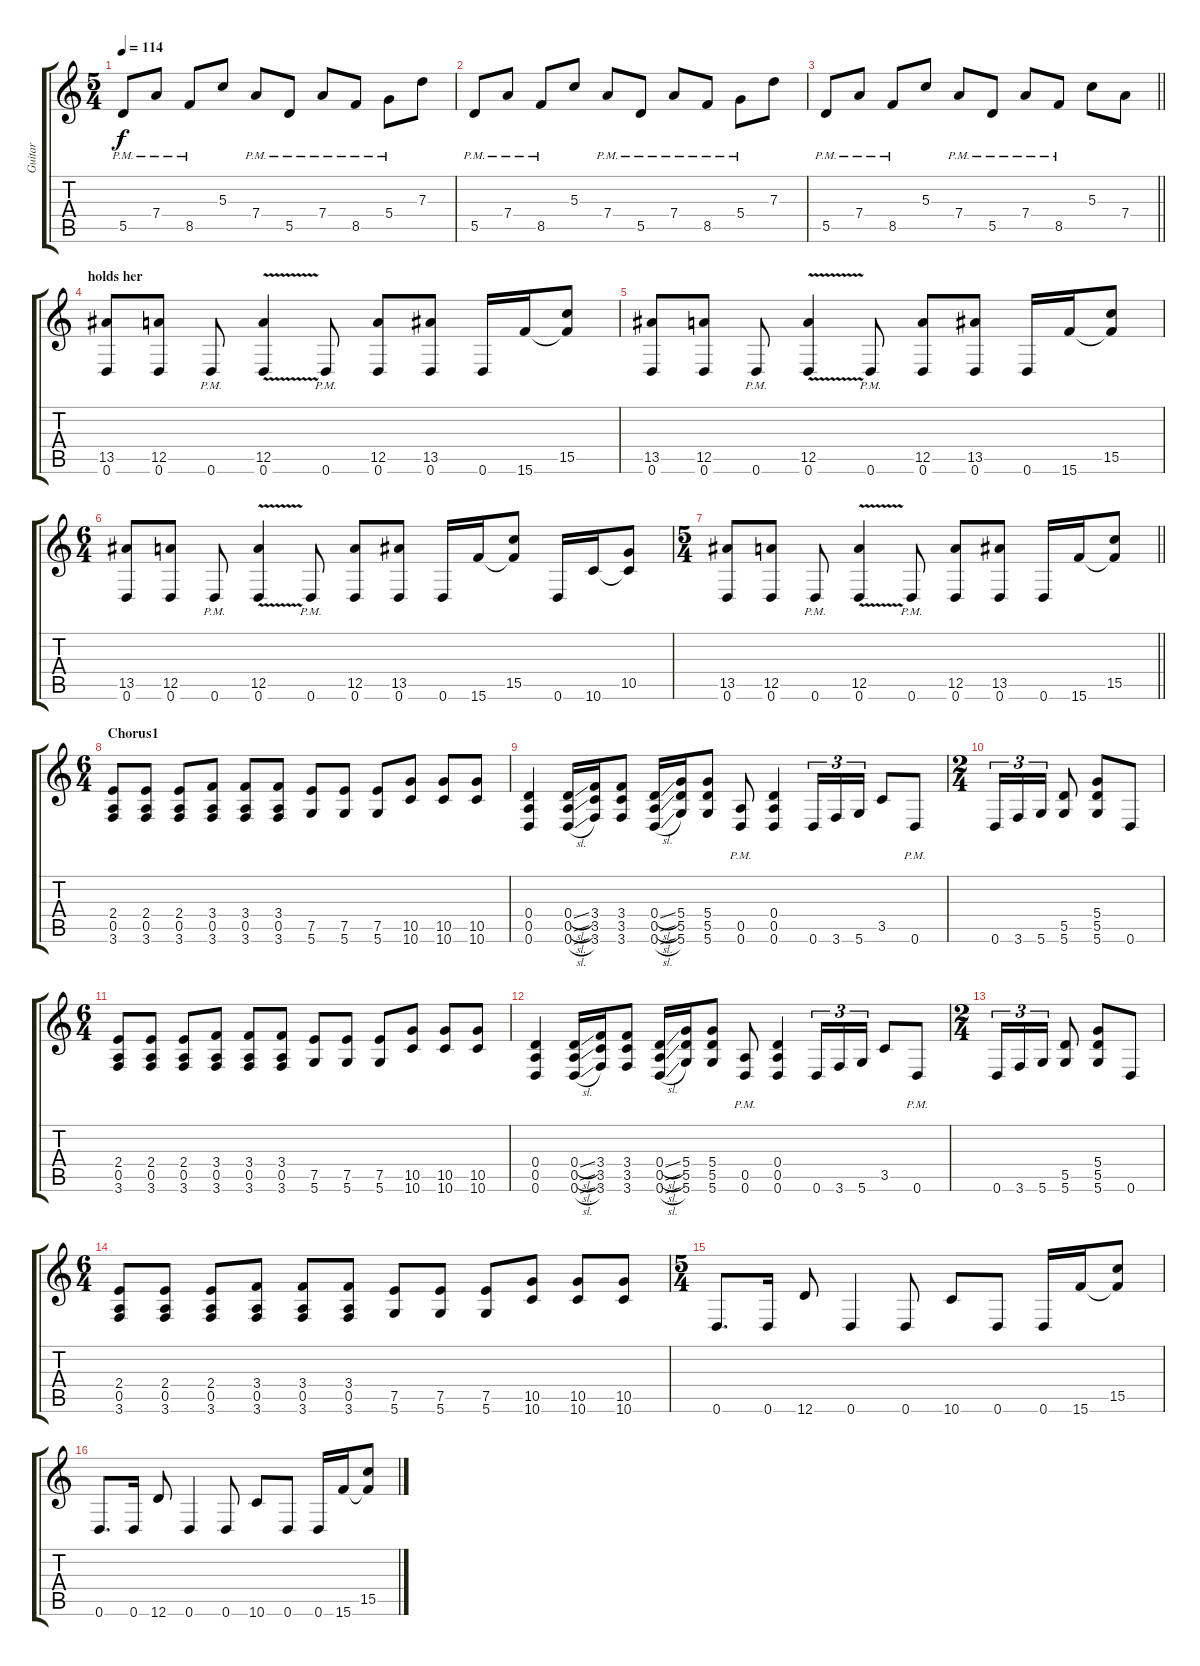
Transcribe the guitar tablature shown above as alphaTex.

\track ("Guitar" "Guitar") {instrument distortionguitar}
\staff {score tabs}
\tuning (E4 B3 G3 D3 A2 D2) {hide}
\ts (5 4)
\tempo 114
\clef g2
\ks c
5.5{pm}.8{dy f volume 13} 7.4{pm}.8 8.5{pm}.8 5.3.8 7.4{pm}.8 5.5{pm}.8 7.4{pm}.8 8.5{pm}.8 5.4{pm}.8 7.3.8 |
5.5{pm}.8{volume 13} 7.4{pm}.8 8.5{pm}.8 5.3.8 7.4{pm}.8 5.5{pm}.8 7.4{pm}.8 8.5{pm}.8 5.4{pm}.8 7.3.8 |
\barLineRight lightlight
5.5{pm}.8{volume 13} 7.4{pm}.8 8.5{pm}.8 5.3.8 7.4{pm}.8 5.5{pm}.8 7.4{pm}.8 8.5{pm}.8 5.3.8 7.4.8 |
\section ("" "holds her")
(13.5 0.6).8{volume 16 balance 8} (12.5 0.6).8 0.6{pm}.8 (12.5{v} 0.6).4 0.6{pm}.8 (12.5 0.6).8 (13.5 0.6).8 0.6.16 15.6.16 (15.5 15.6{t}).8 |
(13.5 0.6).8 (12.5 0.6).8 0.6{pm}.8 (12.5{v} 0.6).4 0.6{pm}.8 (12.5 0.6).8 (13.5 0.6).8 0.6.16 15.6.16 (15.5 15.6{t}).8 |
\ts (6 4)
(13.5 0.6).8 (12.5 0.6).8 0.6{pm}.8 (12.5{v} 0.6).4 0.6{pm}.8 (12.5 0.6).8 (13.5 0.6).8 0.6.16 15.6.16 (15.5 15.6{t}).8 0.6.16 10.6.16 (10.5 10.6{t}).8 |
\ts (5 4)
\barLineRight lightlight
(13.5 0.6).8 (12.5 0.6).8 0.6{pm}.8 (12.5{v} 0.6).4 0.6{pm}.8 (12.5 0.6).8 (13.5 0.6).8 0.6.16 15.6.16 (15.5 15.6{t}).8 |
\ts (6 4)
\section ("" "Chorus1")
(2.4 0.5 3.6).8 (2.4 0.5 3.6).8 (2.4 0.5 3.6).8 (3.4 0.5 3.6).8 (3.4 0.5 3.6).8 (3.4 0.5 3.6).8 (7.5 5.6).8 (7.5 5.6).8 (7.5 5.6).8 (10.5 10.6).8 (10.5 10.6).8 (10.5 10.6).8 |
(0.4 0.5 0.6).4 (0.4{sl} 0.5{sl} 0.6{sl}).16 (3.4 3.5 3.6).16 (3.4 3.5 3.6).8 (0.4{sl} 0.5{sl} 0.6{sl}).16 (5.4 5.5 5.6).16 (5.4 5.5 5.6).8 (0.5{pm} 0.6{pm}).8 (0.4 0.5 0.6).4 0.6.16{tu (3 2)} 3.6.16{tu (3 2)} 5.6.16{tu (3 2)} 3.5.8 0.6{pm}.8 |
\ts (2 4)
0.6.16{tu (3 2)} 3.6.16{tu (3 2)} 5.6.16{tu (3 2)} (5.5 5.6).8 (5.4 5.5 5.6).8 0.6.8 |
\ts (6 4)
(2.4 0.5 3.6).8 (2.4 0.5 3.6).8 (2.4 0.5 3.6).8 (3.4 0.5 3.6).8 (3.4 0.5 3.6).8 (3.4 0.5 3.6).8 (7.5 5.6).8 (7.5 5.6).8 (7.5 5.6).8 (10.5 10.6).8 (10.5 10.6).8 (10.5 10.6).8 |
(0.4 0.5 0.6).4 (0.4{sl} 0.5{sl} 0.6{sl}).16 (3.4 3.5 3.6).16 (3.4 3.5 3.6).8 (0.4{sl} 0.5{sl} 0.6{sl}).16 (5.4 5.5 5.6).16 (5.4 5.5 5.6).8 (0.5{pm} 0.6{pm}).8 (0.4 0.5 0.6).4 0.6.16{tu (3 2)} 3.6.16{tu (3 2)} 5.6.16{tu (3 2)} 3.5.8 0.6{pm}.8 |
\ts (2 4)
0.6.16{tu (3 2)} 3.6.16{tu (3 2)} 5.6.16{tu (3 2)} (5.5 5.6).8 (5.4 5.5 5.6).8 0.6.8 |
\ts (6 4)
(2.4 0.5 3.6).8 (2.4 0.5 3.6).8 (2.4 0.5 3.6).8 (3.4 0.5 3.6).8 (3.4 0.5 3.6).8 (3.4 0.5 3.6).8 (7.5 5.6).8 (7.5 5.6).8 (7.5 5.6).8 (10.5 10.6).8 (10.5 10.6).8 (10.5 10.6).8 |
\ts (5 4)
0.6.8{d} 0.6.16 12.6.8 0.6.4 0.6.8 10.6.8 0.6.8 0.6.16 15.6.16 (15.5 15.6{t}).8 |
0.6.8{d} 0.6.16 12.6.8 0.6.4 0.6.8 10.6.8 0.6.8 0.6.16 15.6.16 (15.5 15.6{t}).8
